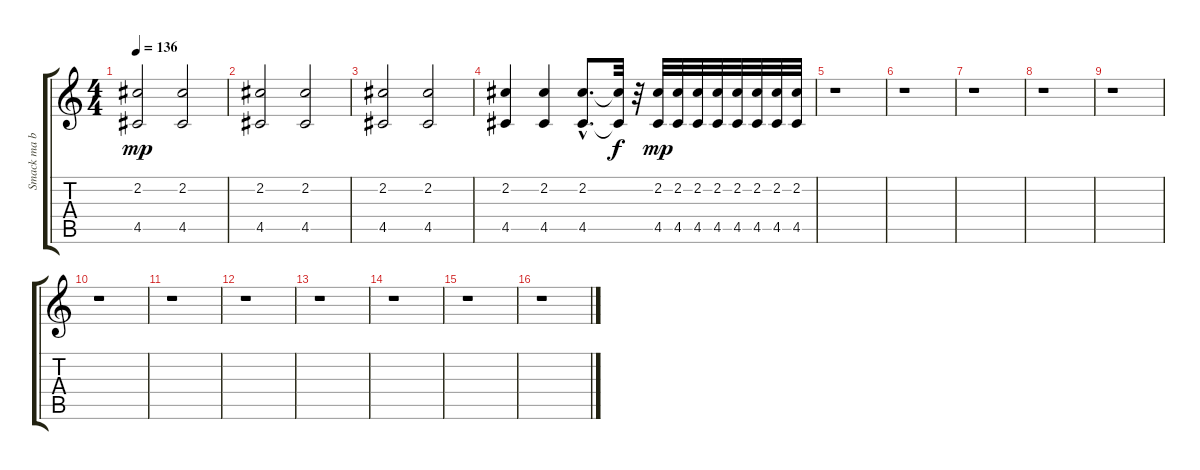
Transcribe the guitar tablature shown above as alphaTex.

\track ("Smack ma bitch up" "Smack ma b") {instrument distortionguitar}
\staff {score tabs}
\tuning (E4 B3 G3 D3 A2 E2) {hide}
\ts (4 4)
\tempo 136
\clef g2
\ks c
(2.2 4.5).2{dy mp instrument distortionguitar} (2.2 4.5).2 |
(2.2 4.5).2 (2.2 4.5).2 |
(2.2 4.5).2 (2.2 4.5).2 |
(2.2 4.5).4 (2.2 4.5).4 (2.2{hac} 4.5{hac}).8{d} (2.2{t} 4.5{t}).32{dy f} r.32 (2.2 4.5).32{dy mp} (2.2 4.5).32 (2.2 4.5).32 (2.2 4.5).32 (2.2 4.5).32 (2.2 4.5).32 (2.2 4.5).32 (2.2 4.5).32 |
r.1 |
r.1 |
r.1 |
r.1 |
r.1 |
r.1 |
r.1 |
r.1 |
r.1 |
r.1 |
r.1 |
r.1
